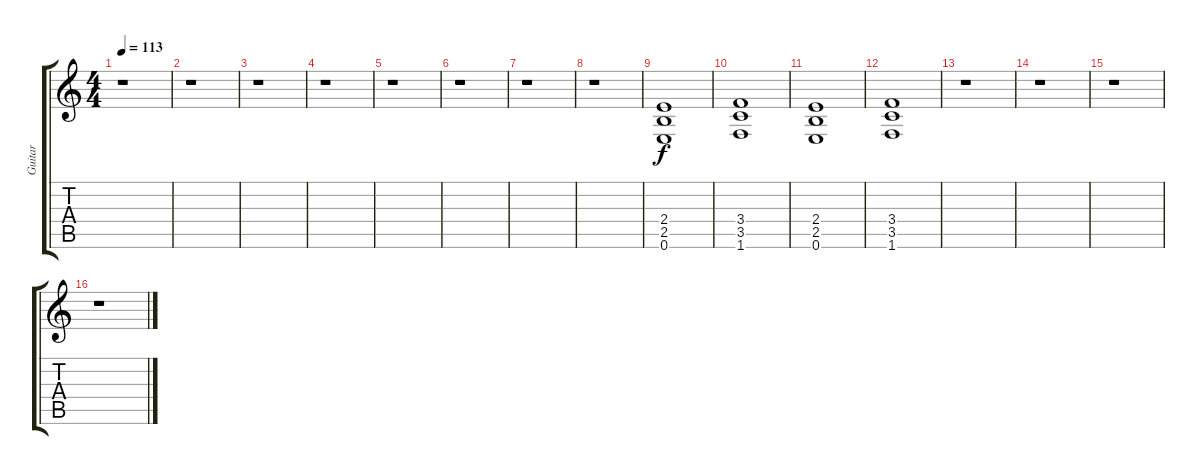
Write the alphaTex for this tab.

\track ("Guitar" "Guitar") {instrument distortionguitar}
\staff {score tabs}
\tuning (E4 B3 G3 D3 A2 E2) {hide}
\ts (4 4)
\tempo 113
\clef g2
\ks c
r.1{dy f instrument distortionguitar} |
r.1 |
r.1 |
r.1 |
r.1 |
r.1 |
r.1 |
r.1 |
(2.4 2.5 0.6).1 |
(3.4 3.5 1.6).1 |
(2.4 2.5 0.6).1 |
(3.4 3.5 1.6).1 |
r.1 |
r.1 |
r.1 |
r.1
